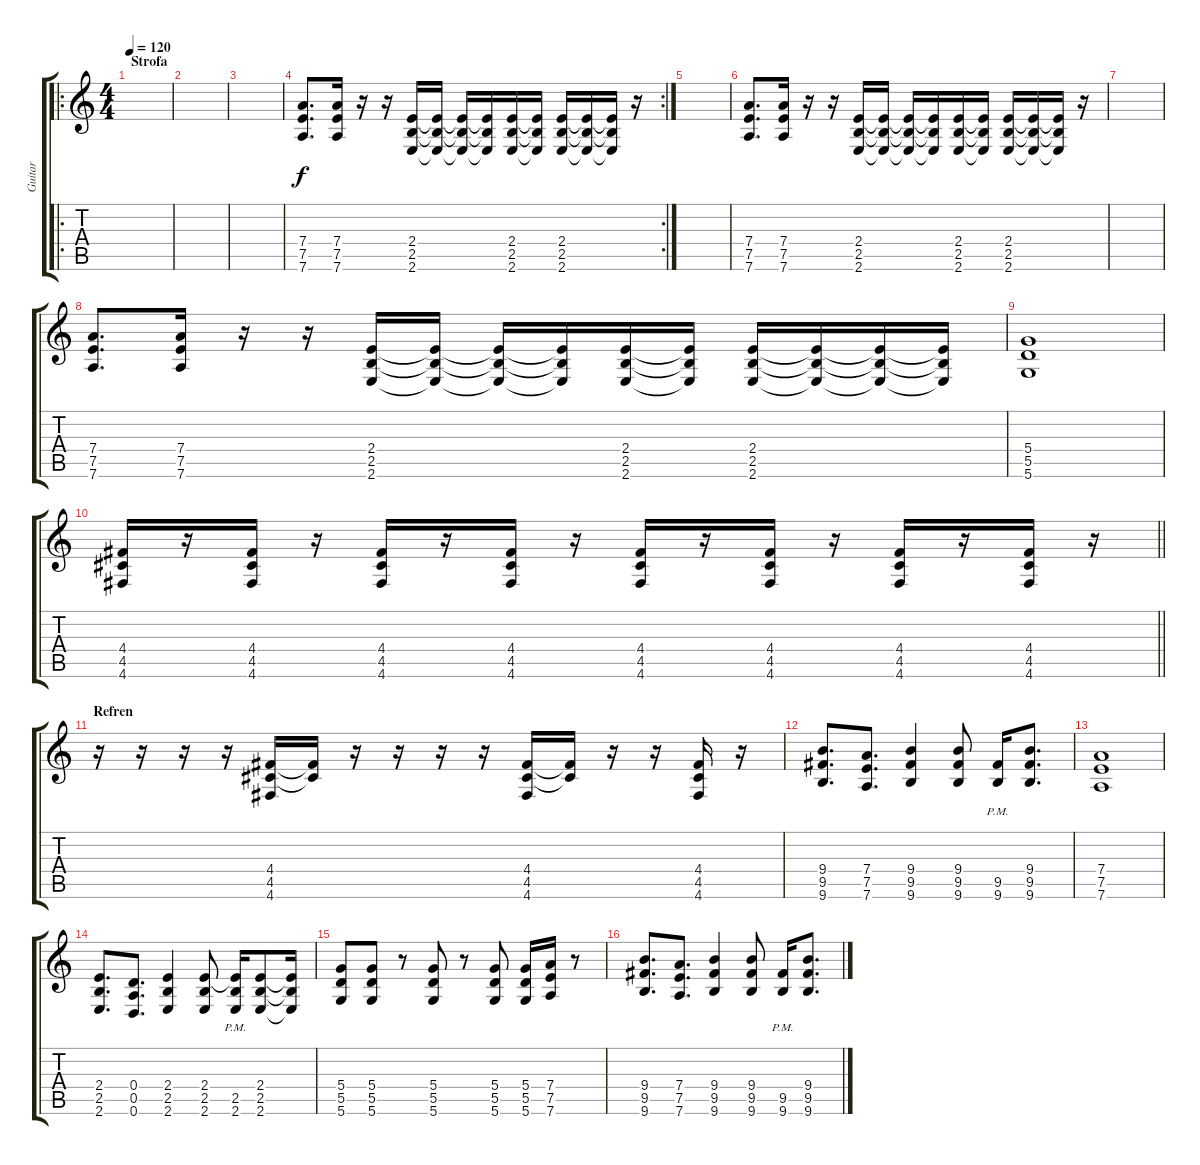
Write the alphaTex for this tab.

\track ("Guitar " "Guitar ") {instrument overdrivenguitar}
\staff {score tabs}
\tuning (E4 B3 G3 D3 A2 D2) {hide}
\ro
\ts (4 4)
\section ("" "Strofa")
\tempo 120
\clef g2
\ks c
|
|
|
\rc 2
(7.4 7.5 7.6).8{d} (7.4 7.5 7.6).16 r.16 r.16 (2.4 2.5 2.6).16 (2.4{t} 2.5{t} 2.6{t}).16 (2.4{t} 2.5{t} 2.6{t}).16 (2.4{t} 2.5{t} 2.6{t}).16 (2.4 2.5 2.6).16 (2.4{t} 2.5{t} 2.6{t}).16 (2.4 2.5 2.6).16 (2.4{t} 2.5{t} 2.6{t}).16 (2.4{t} 2.5{t} 2.6{t}).16 r.16 |
|
(7.4 7.5 7.6).8{d} (7.4 7.5 7.6).16 r.16 r.16 (2.4 2.5 2.6).16 (2.4{t} 2.5{t} 2.6{t}).16 (2.4{t} 2.5{t} 2.6{t}).16 (2.4{t} 2.5{t} 2.6{t}).16 (2.4 2.5 2.6).16 (2.4{t} 2.5{t} 2.6{t}).16 (2.4 2.5 2.6).16 (2.4{t} 2.5{t} 2.6{t}).16 (2.4{t} 2.5{t} 2.6{t}).16 r.16 |
|
(7.4 7.5 7.6).8{d} (7.4 7.5 7.6).16 r.16 r.16 (2.4 2.5 2.6).16 (2.4{t} 2.5{t} 2.6{t}).16 (2.4{t} 2.5{t} 2.6{t}).16 (2.4{t} 2.5{t} 2.6{t}).16 (2.4 2.5 2.6).16 (2.4{t} 2.5{t} 2.6{t}).16 (2.4 2.5 2.6).16 (2.4{t} 2.5{t} 2.6{t}).16 (2.4{t} 2.5{t} 2.6{t}).16 (2.4{t} 2.5{t} 2.6{t}).16 |
(5.4 5.5 5.6).1 |
\barLineRight lightlight
(4.4 4.5 4.6).16 r.16 (4.4 4.5 4.6).16 r.16 (4.4 4.5 4.6).16 r.16 (4.4 4.5 4.6).16 r.16 (4.4 4.5 4.6).16 r.16 (4.4 4.5 4.6).16 r.16 (4.4 4.5 4.6).16 r.16 (4.4 4.5 4.6).16 r.16 |
\section ("" "Refren")
r.16 r.16 r.16 r.16 (4.4 4.5 4.6).16 (4.4{t} 4.5{t}).16 r.16 r.16 r.16 r.16 (4.4 4.5 4.6).16 (4.4{t} 4.5{t}).16 r.16 r.16 (4.4 4.5 4.6).16 r.16 |
(9.4 9.5 9.6).8{d} (7.4 7.5 7.6).8{d} (9.4 9.5 9.6).4 (9.4 9.5 9.6).8 (9.5{pm} 9.6{pm}).16 (9.4 9.5 9.6).8{d} |
(7.4 7.5 7.6).1 |
(2.4 2.5 2.6).8{d} (0.4 0.5 0.6).8{d} (2.4 2.5 2.6).4 (2.4 2.5 2.6).8 (2.4{t} 2.5{pm} 2.6{pm}).16 (2.4 2.5 2.6).8 (2.4{t} 2.5{t} 2.6{t}).16 |
(5.4 5.5 5.6).8 (5.4 5.5 5.6).8 r.8 (5.4 5.5 5.6).8 r.8 (5.4 5.5 5.6).8 (5.4 5.5 5.6).16 (7.4 7.5 7.6).16 r.8 |
(9.4 9.5 9.6).8{d} (7.4 7.5 7.6).8{d} (9.4 9.5 9.6).4 (9.4 9.5 9.6).8 (9.5{pm} 9.6{pm}).16 (9.4 9.5 9.6).8{d}
